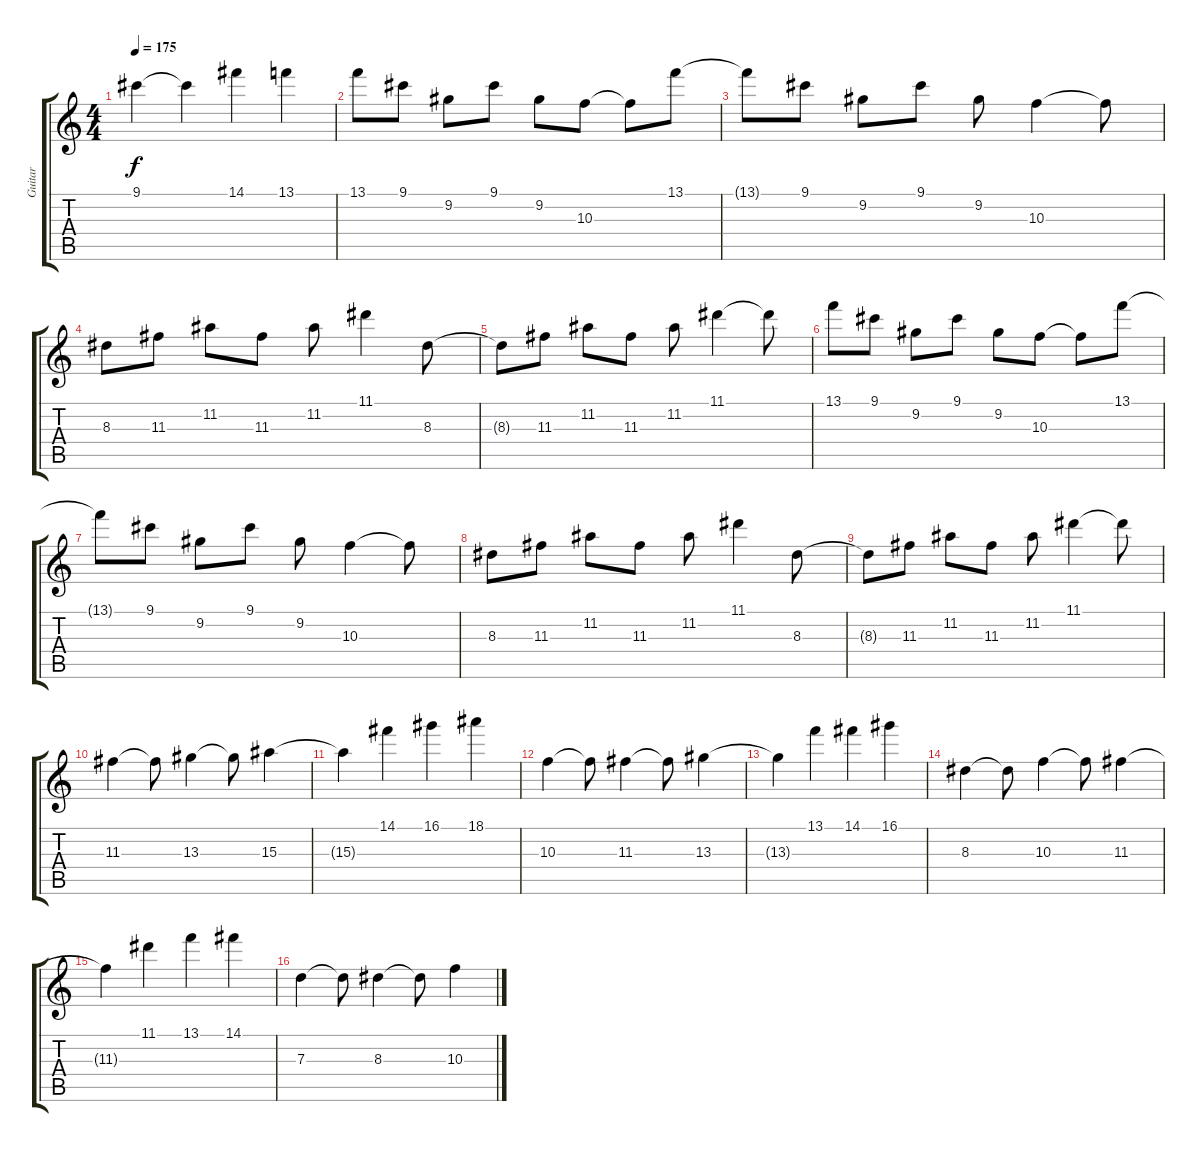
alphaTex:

\track ("Guitar" "Guitar") {instrument overdrivenguitar}
\staff {score tabs}
\tuning (E4 B3 G3 D3 A2 E2) {hide}
\ts (4 4)
\tempo 175
\clef g2
\ks c
9.1{t}.4{dy f} 9.1{t}.4 14.1.4 13.1.4 |
13.1.8 9.1.8 9.2.8 9.1.8 9.2.8 10.3.8 10.3{t}.8 13.1.8 |
13.1{t}.8 9.1.8 9.2.8 9.1.8 9.2.8 10.3.4 10.3{t}.8 |
8.3.8 11.3.8 11.2.8 11.3.8 11.2.8 11.1.4 8.3.8 |
8.3{t}.8 11.3.8 11.2.8 11.3.8 11.2.8 11.1.4 11.1{t}.8 |
13.1.8 9.1.8 9.2.8 9.1.8 9.2.8 10.3.8 10.3{t}.8 13.1.8 |
13.1{t}.8 9.1.8 9.2.8 9.1.8 9.2.8 10.3.4 10.3{t}.8 |
8.3.8 11.3.8 11.2.8 11.3.8 11.2.8 11.1.4 8.3.8 |
8.3{t}.8 11.3.8 11.2.8 11.3.8 11.2.8 11.1.4 11.1{t}.8 |
11.3.4 11.3{t}.8 13.3.4 13.3{t}.8 15.3.4 |
15.3{t}.4 14.1.4 16.1.4 18.1.4 |
10.3.4 10.3{t}.8 11.3.4 11.3{t}.8 13.3.4 |
13.3{t}.4 13.1.4 14.1.4 16.1.4 |
8.3.4 8.3{t}.8 10.3.4 10.3{t}.8 11.3.4 |
11.3{t}.4 11.1.4 13.1.4 14.1.4 |
7.3.4 7.3{t}.8 8.3.4 8.3{t}.8 10.3.4
